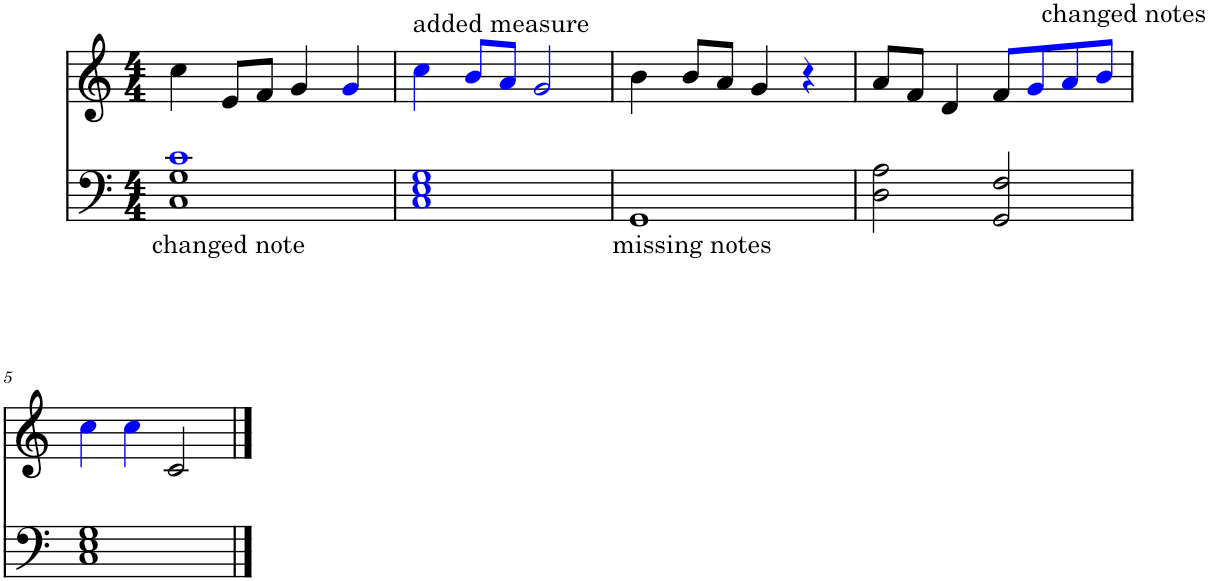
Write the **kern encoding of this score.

**kern	**kern
*part2	*part1
*staff2	*staff1
*I"Piano	*I"Piano
*I'Pno	*I'Pno
*clefF4	*clefG2
*k[]	*k[]
*M4/4	*M4/4
=1	=1
!LO:TX:b:t=changed note	!
1C 1G 1ci	4cc\
.	8e/L
.	8f/J
.	4g/
.	4gi/
=2	=2
!	!LO:TX:a:t=added measure
1Ci 1Ei 1Gi	4cci\
.	8bi/L
.	8ai/J
.	2gi/
=3	=3
!LO:TX:b:t=missing notes	!
1GG	4b\
.	8b/L
.	8a/J
.	4g/
.	4r
=4	=4
2D\ 2A\	8a/L
.	8f/J
.	4d/
2GG/ 2F/	8f/L
!	!LO:TX:a:t=changed notes
.	8gi/
.	8ai/
.	8bi/J
!!LO:LB:g=z
=5	=5
1C 1E 1G	4cci\
.	4cci\
.	2c/
==	==
*-	*-
